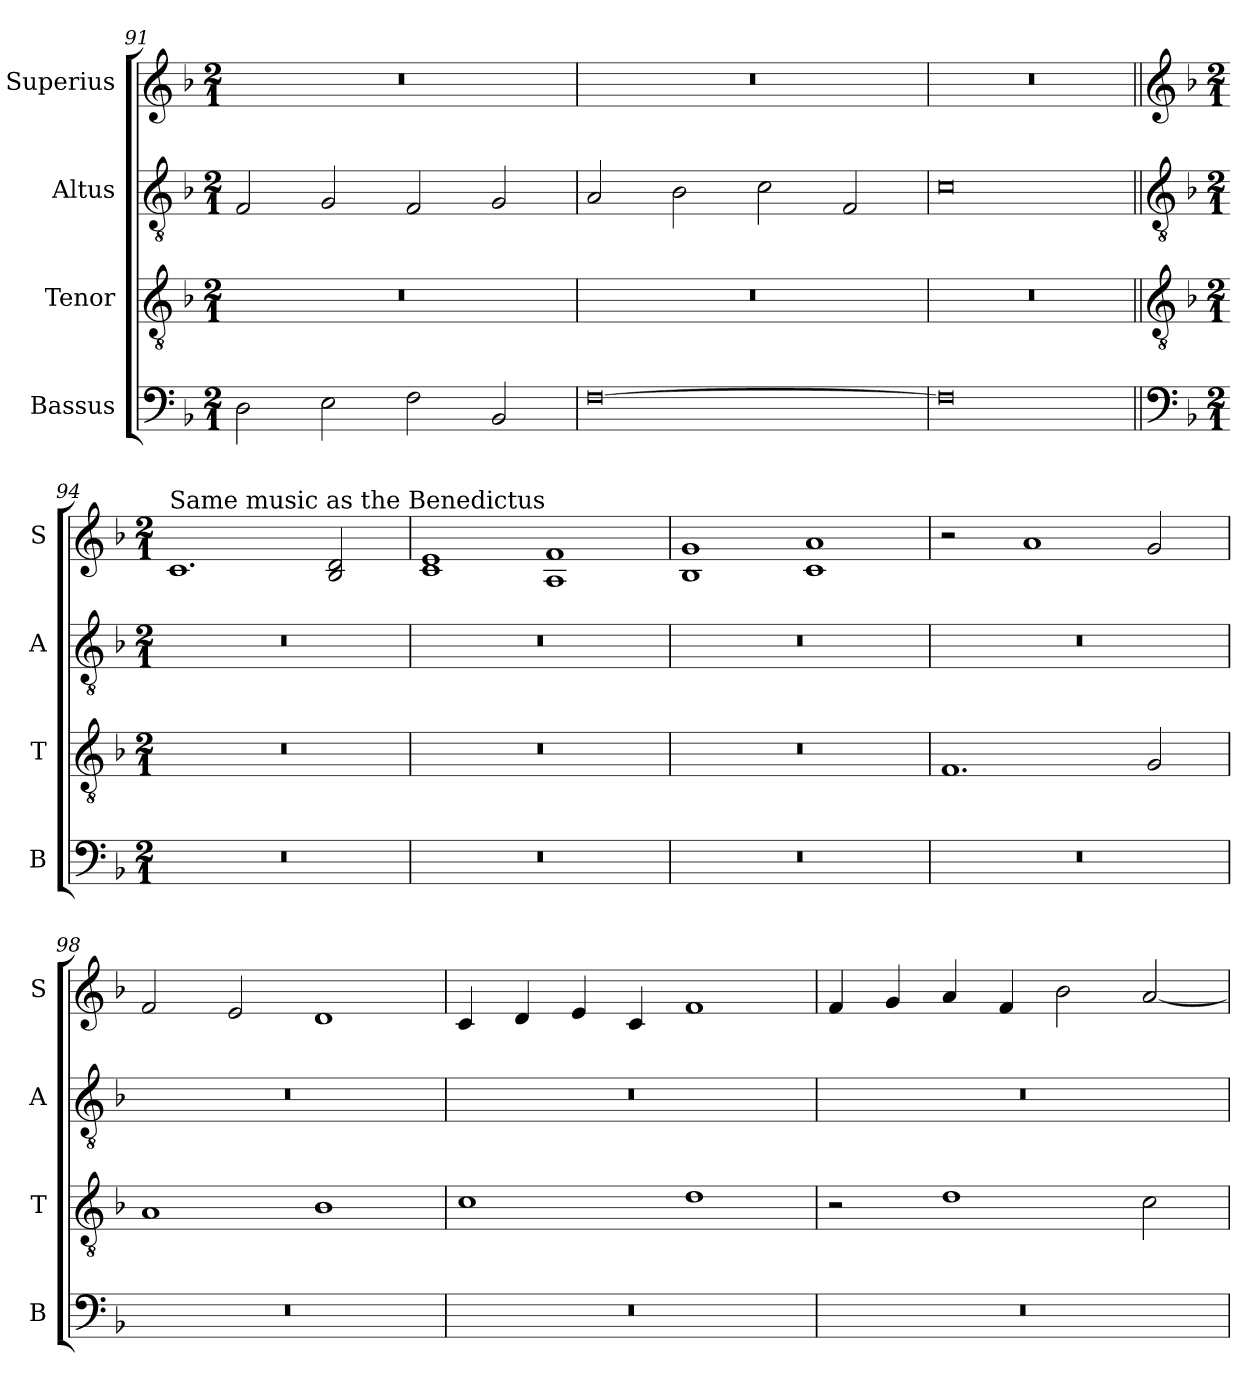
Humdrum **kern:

**kern	**kern	**kern	**kern
*part4	*part3	*part2	*part1
*staff4	*staff3	*staff2	*staff1
*I"Bassus	*I"Tenor	*I"Altus	*I"Superius
*I'B	*I'T	*I'A	*I'S
*clefF4	*clefGv2	*clefGv2	*clefG2
*k[b-]	*k[b-]	*k[b-]	*k[b-]
*M2/1	*M2/1	*M2/1	*M2/1
=91	=91	=91	=91
2D\	0r	2F/	0r
2E\	.	2G/	.
2F\	.	2F/	.
2BB-/	.	2G/	.
=92	=92	=92	=92
[0F	0r	2A/	0r
.	.	2B-\	.
.	.	2c\	.
.	.	2F/	.
=93	=93	=93	=93
0F]	0r	0c	0r
!!LO:LB:g=z
=94||	=94||	=94||	=94||
*clefF4	*clefGv2	*clefGv2	*clefG2
*k[b-]	*k[b-]	*k[b-]	*k[b-]
*M2/1	*M2/1	*M2/1	*M2/1
!	!	!	!LO:TX:a:t=Same music as the Benedictus
0r	0r	0r	1.c
.	.	.	2B-/ 2d/
=95	=95	=95	=95
0r	0r	0r	1c 1e
.	.	.	1A 1f
=96	=96	=96	=96
0r	0r	0r	1B- 1g
.	.	.	1c 1a
=97	=97	=97	=97
0r	1.F	0r	2r
.	.	.	1a
.	2G/	.	2g/
=98	=98	=98	=98
0r	1A	0r	2f/
.	.	.	2e/
.	1B-	.	1d
=99	=99	=99	=99
0r	1c	0r	4c/
.	.	.	4d/
.	.	.	4e/
.	.	.	4c/
.	1d	.	1f
=100	=100	=100	=100
0r	2r	0r	4f/
.	.	.	4g/
.	1d	.	4a/
.	.	.	4f/
.	.	.	2b-\
.	2c\	.	[2a/
=	=	=	=
*-	*-	*-	*-
